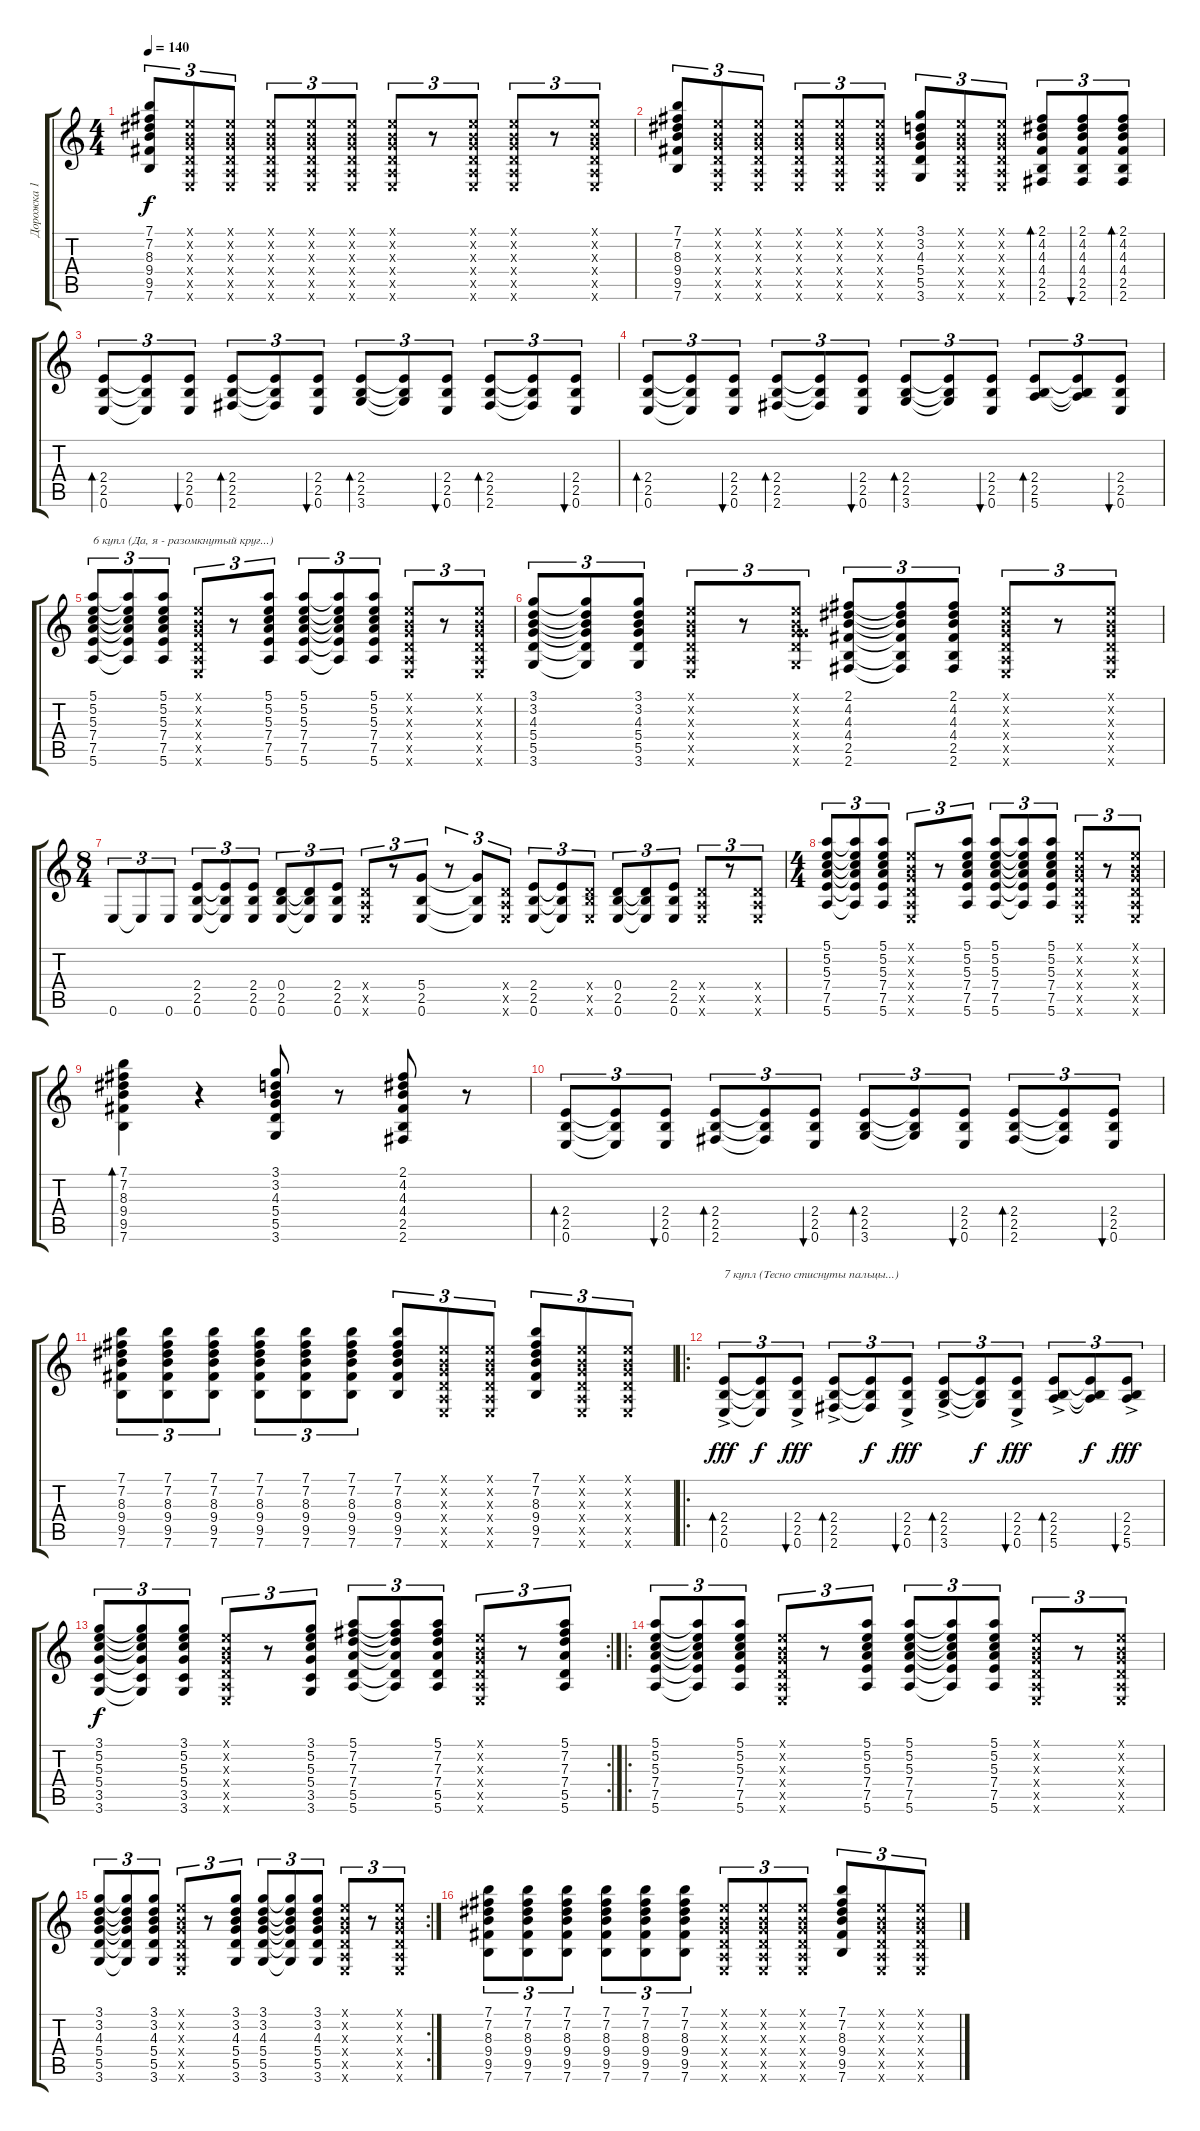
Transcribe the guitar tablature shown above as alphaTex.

\track ("Дорожка 1" "Дорожка 1") {instrument acousticguitarnylon}
\staff {score tabs}
\tuning (E4 B3 G3 D3 A2 E2) {hide}
\ts (4 4)
\tempo 140
\clef g2
\ks c
(7.1 7.2 8.3 9.4 9.5 7.6).8{tu (3 2) dy f} (0.1{x} 0.2{x} 0.3{x} 0.4{x} 0.5{x} 0.6{x}).8{tu (3 2)} (0.1{x} 0.2{x} 0.3{x} 0.4{x} 0.5{x} 0.6{x}).8{tu (3 2)} (0.1{x} 0.2{x} 0.3{x} 0.4{x} 0.5{x} 0.6{x}).8{tu (3 2)} (0.1{x} 0.2{x} 0.3{x} 0.4{x} 0.5{x} 0.6{x}).8{tu (3 2)} (0.1{x} 0.2{x} 0.3{x} 0.4{x} 0.5{x} 0.6{x}).8{tu (3 2)} (0.1{x} 0.2{x} 0.3{x} 0.4{x} 0.5{x} 0.6{x}).8{tu (3 2)} r.8{tu (3 2)} (0.1{x} 0.2{x} 0.3{x} 0.4{x} 0.5{x} 0.6{x}).8{tu (3 2)} (0.1{x} 0.2{x} 0.3{x} 0.4{x} 0.5{x} 0.6{x}).8{tu (3 2)} r.8{tu (3 2)} (0.1{x} 0.2{x} 0.3{x} 0.4{x} 0.5{x} 0.6{x}).8{tu (3 2)} |
(7.1 7.2 8.3 9.4 9.5 7.6).8{tu (3 2)} (0.1{x} 0.2{x} 0.3{x} 0.4{x} 0.5{x} 0.6{x}).8{tu (3 2)} (0.1{x} 0.2{x} 0.3{x} 0.4{x} 0.5{x} 0.6{x}).8{tu (3 2)} (0.1{x} 0.2{x} 0.3{x} 0.4{x} 0.5{x} 0.6{x}).8{tu (3 2)} (0.1{x} 0.2{x} 0.3{x} 0.4{x} 0.5{x} 0.6{x}).8{tu (3 2)} (0.1{x} 0.2{x} 0.3{x} 0.4{x} 0.5{x} 0.6{x}).8{tu (3 2)} (3.1 3.2 4.3 5.4 5.5 3.6).8{tu (3 2)} (0.1{x} 0.2{x} 0.3{x} 0.4{x} 0.5{x} 0.6{x}).8{tu (3 2)} (0.1{x} 0.2{x} 0.3{x} 0.4{x} 0.5{x} 0.6{x}).8{tu (3 2)} (2.1 4.2 4.3 4.4 2.5 2.6).8{tu (3 2) bd 60} (2.1 4.2 4.3 4.4 2.5 2.6).8{tu (3 2) bu 60} (2.1 4.2 4.3 4.4 2.5 2.6).8{tu (3 2) bd 60} |
(2.4 2.5 0.6).8{tu (3 2) bd 60} (2.4{t} 2.5{t} 0.6{t}).8{tu (3 2)} (2.4 2.5 0.6).8{tu (3 2) bu 60} (2.4 2.5 2.6).8{tu (3 2) bd 60} (2.4{t} 2.5{t} 2.6{t}).8{tu (3 2)} (2.4 2.5 0.6).8{tu (3 2) bu 60} (2.4 2.5 3.6).8{tu (3 2) bd 60} (2.4{t} 2.5{t} 3.6{t}).8{tu (3 2)} (2.4 2.5 0.6).8{tu (3 2) bu 60} (2.4 2.5 2.6).8{tu (3 2) bd 60} (2.4{t} 2.5{t} 2.6{t}).8{tu (3 2)} (2.4 2.5 0.6).8{tu (3 2) bu 60} |
(2.4 2.5 0.6).8{tu (3 2) bd 60} (2.4{t} 2.5{t} 0.6{t}).8{tu (3 2)} (2.4 2.5 0.6).8{tu (3 2) bu 60} (2.4 2.5 2.6).8{tu (3 2) bd 60} (2.4{t} 2.5{t} 2.6{t}).8{tu (3 2)} (2.4 2.5 0.6).8{tu (3 2) bu 60} (2.4 2.5 3.6).8{tu (3 2) bd 60} (2.4{t} 2.5{t} 3.6{t}).8{tu (3 2)} (2.4 2.5 0.6).8{tu (3 2) bu 60} (2.4 2.5 5.6).8{tu (3 2) bd 60} (2.4{t} 2.5{t} 5.6{t}).8{tu (3 2)} (2.4 2.5 0.6).8{tu (3 2) bu 60} |
(5.1 5.2 5.3 7.4 7.5 5.6).8{tu (3 2) txt "6 купл (Да, я - разомкнутый круг...)"} (5.1{t} 5.2{t} 5.3{t} 7.4{t} 7.5{t} 5.6{t}).8{tu (3 2)} (5.1 5.2 5.3 7.4 7.5 5.6).8{tu (3 2)} (0.1{x} 0.2{x} 0.3{x} 0.4{x} 0.5{x} 0.6{x}).8{tu (3 2)} r.8{tu (3 2)} (5.1 5.2 5.3 7.4 7.5 5.6).8{tu (3 2)} (5.1 5.2 5.3 7.4 7.5 5.6).8{tu (3 2)} (5.1{t} 5.2{t} 5.3{t} 7.4{t} 7.5{t} 5.6{t}).8{tu (3 2)} (5.1 5.2 5.3 7.4 7.5 5.6).8{tu (3 2)} (0.1{x} 0.2{x} 0.3{x} 0.4{x} 0.5{x} 0.6{x}).8{tu (3 2)} r.8{tu (3 2)} (0.1{x} 0.2{x} 0.3{x} 0.4{x} 0.5{x} 0.6{x}).8{tu (3 2)} |
(3.1 3.2 4.3 5.4 5.5 3.6).8{tu (3 2)} (3.1{t} 3.2{t} 4.3{t} 5.4{t} 5.5{t} 3.6{t}).8{tu (3 2)} (3.1 3.2 4.3 5.4 5.5 3.6).8{tu (3 2)} (0.1{x} 0.2{x} 0.3{x} 0.4{x} 0.5{x} 0.6{x}).8{tu (3 2)} r.8{tu (3 2)} (0.1{x} 0.2{x} 0.3{x} 5.4{x} 5.5{x} 3.6{x}).8{tu (3 2)} (2.1 4.2 4.3 4.4 2.5 2.6).8{tu (3 2)} (2.1{t} 4.2{t} 4.3{t} 4.4{t} 2.5{t} 2.6{t}).8{tu (3 2)} (2.1 4.2 4.3 4.4 2.5 2.6).8{tu (3 2)} (0.1{x} 0.2{x} 0.3{x} 0.4{x} 0.5{x} 0.6{x}).8{tu (3 2)} r.8{tu (3 2)} (0.1{x} 0.2{x} 0.3{x} 0.4{x} 0.5{x} 0.6{x}).8{tu (3 2)} |
\ts (8 4)
0.6.8{tu (3 2)} 0.6{t}.8{tu (3 2)} 0.6.8{tu (3 2)} (2.4 2.5 0.6).8{tu (3 2)} (2.4{t} 2.5{t} 0.6{t}).8{tu (3 2)} (2.4 2.5 0.6).8{tu (3 2)} (0.4 2.5 0.6).8{tu (3 2)} (0.4{t} 2.5{t} 0.6{t}).8{tu (3 2)} (2.4 2.5 0.6).8{tu (3 2)} (0.4{x} 0.5{x} 0.6{x}).8{tu (3 2)} r.8{tu (3 2)} (5.4 2.5 0.6).8{tu (3 2)} r.8{tu (3 2)} (5.4{t} 2.5{t} 0.6{t}).8{tu (3 2)} (0.4{x} 0.5{x} 0.6{x}).8{tu (3 2)} (2.4 2.5 0.6).8{tu (3 2)} (2.4{t} 2.5{t} 0.6{t}).8{tu (3 2)} (0.4{x} 2.5{x} 0.6{x}).8{tu (3 2)} (0.4 2.5 0.6).8{tu (3 2)} (0.4{t} 2.5{t} 0.6{t}).8{tu (3 2)} (2.4 2.5 0.6).8{tu (3 2)} (0.4{x} 0.5{x} 0.6{x}).8{tu (3 2)} r.8{tu (3 2)} (0.4{x} 0.5{x} 0.6{x}).8{tu (3 2)} |
\ts (4 4)
(5.1 5.2 5.3 7.4 7.5 5.6).8{tu (3 2)} (5.1{t} 5.2{t} 5.3{t} 7.4{t} 7.5{t} 5.6{t}).8{tu (3 2)} (5.1 5.2 5.3 7.4 7.5 5.6).8{tu (3 2)} (0.1{x} 0.2{x} 0.3{x} 0.4{x} 0.5{x} 0.6{x}).8{tu (3 2)} r.8{tu (3 2)} (5.1 5.2 5.3 7.4 7.5 5.6).8{tu (3 2)} (5.1 5.2 5.3 7.4 7.5 5.6).8{tu (3 2)} (5.1{t} 5.2{t} 5.3{t} 7.4{t} 7.5{t} 5.6{t}).8{tu (3 2)} (5.1 5.2 5.3 7.4 7.5 5.6).8{tu (3 2)} (0.1{x} 0.2{x} 0.3{x} 0.4{x} 0.5{x} 0.6{x}).8{tu (3 2)} r.8{tu (3 2)} (0.1{x} 0.2{x} 0.3{x} 0.4{x} 0.5{x} 0.6{x}).8{tu (3 2)} |
(7.1 7.2 8.3 9.4 9.5 7.6).4{bd 60} r.4 (3.1 3.2 4.3 5.4 5.5 3.6).8 r.8 (2.1 4.2 4.3 4.4 2.5 2.6).8 r.8 |
(2.4 2.5 0.6).8{tu (3 2) bd 60} (2.4{t} 2.5{t} 0.6{t}).8{tu (3 2)} (2.4 2.5 0.6).8{tu (3 2) bu 60} (2.4 2.5 2.6).8{tu (3 2) bd 60} (2.4{t} 2.5{t} 2.6{t}).8{tu (3 2)} (2.4 2.5 0.6).8{tu (3 2) bu 60} (2.4 2.5 3.6).8{tu (3 2) bd 60} (2.4{t} 2.5{t} 3.6{t}).8{tu (3 2)} (2.4 2.5 0.6).8{tu (3 2) bu 60} (2.4 2.5 2.6).8{tu (3 2) bd 60} (2.4{t} 2.5{t} 2.6{t}).8{tu (3 2)} (2.4 2.5 0.6).8{tu (3 2) bu 60} |
(7.1 7.2 8.3 9.4 9.5 7.6).8{tu (3 2)} (7.1 7.2 8.3 9.4 9.5 7.6).8{tu (3 2)} (7.1 7.2 8.3 9.4 9.5 7.6).8{tu (3 2)} (7.1 7.2 8.3 9.4 9.5 7.6).8{tu (3 2)} (7.1 7.2 8.3 9.4 9.5 7.6).8{tu (3 2)} (7.1 7.2 8.3 9.4 9.5 7.6).8{tu (3 2)} (7.1 7.2 8.3 9.4 9.5 7.6).8{tu (3 2)} (0.1{x} 0.2{x} 0.3{x} 0.4{x} 0.5{x} 0.6{x}).8{tu (3 2)} (0.1{x} 0.2{x} 0.3{x} 0.4{x} 0.5{x} 0.6{x}).8{tu (3 2)} (7.1 7.2 8.3 9.4 9.5 7.6).8{tu (3 2)} (0.1{x} 0.2{x} 0.3{x} 0.4{x} 0.5{x} 0.6{x}).8{tu (3 2)} (0.1{x} 0.2{x} 0.3{x} 0.4{x} 0.5{x} 0.6{x}).8{tu (3 2)} |
\ro
(2.4 2.5 0.6{ac}).8{tu (3 2) bd 60 txt "7 купл (Тесно стиснуты пальцы...)" dy fff} (2.4{t} 2.5{t} 0.6{t}).8{tu (3 2) dy f} (2.4 2.5 0.6{ac}).8{tu (3 2) bu 60 dy fff} (2.4 2.5 2.6{ac}).8{tu (3 2) bd 60} (2.4{t} 2.5{t} 2.6{t}).8{tu (3 2) dy f} (2.4 2.5 0.6{ac}).8{tu (3 2) bu 60 dy fff} (2.4 2.5 3.6{ac}).8{tu (3 2) bd 60} (2.4{t} 2.5{t} 3.6{t}).8{tu (3 2) dy f} (2.4 2.5 0.6{ac}).8{tu (3 2) bu 60 dy fff} (2.4 2.5 5.6{ac}).8{tu (3 2) bd 60} (2.4{t} 2.5{t} 5.6{t}).8{tu (3 2) dy f} (2.4 2.5 5.6{ac}).8{tu (3 2) bu 60 dy fff} |
\rc 2
(3.1 5.2 5.3 5.4 3.5 3.6).8{tu (3 2) dy f} (3.1{t} 5.2{t} 5.3{t} 5.4{t} 3.5{t} 3.6{t}).8{tu (3 2)} (3.1 5.2 5.3 5.4 3.5 3.6).8{tu (3 2)} (0.1{x} 0.2{x} 0.3{x} 0.4{x} 0.5{x} 0.6{x}).8{tu (3 2)} r.8{tu (3 2)} (3.1 5.2 5.3 5.4 3.5 3.6).8{tu (3 2)} (5.1 7.2 7.3 7.4 5.5 5.6).8{tu (3 2)} (5.1{t} 7.2{t} 7.3{t} 7.4{t} 5.5{t} 5.6{t}).8{tu (3 2)} (5.1 7.2 7.3 7.4 5.5 5.6).8{tu (3 2)} (0.1{x} 0.2{x} 0.3{x} 0.4{x} 0.5{x} 0.6{x}).8{tu (3 2)} r.8{tu (3 2)} (5.1 7.2 7.3 7.4 5.5 5.6).8{tu (3 2)} |
\ro
(5.1 5.2 5.3 7.4 7.5 5.6).8{tu (3 2)} (5.1{t} 5.2{t} 5.3{t} 7.4{t} 7.5{t} 5.6{t}).8{tu (3 2)} (5.1 5.2 5.3 7.4 7.5 5.6).8{tu (3 2)} (0.1{x} 0.2{x} 0.3{x} 0.4{x} 0.5{x} 0.6{x}).8{tu (3 2)} r.8{tu (3 2)} (5.1 5.2 5.3 7.4 7.5 5.6).8{tu (3 2)} (5.1 5.2 5.3 7.4 7.5 5.6).8{tu (3 2)} (5.1{t} 5.2{t} 5.3{t} 7.4{t} 7.5{t} 5.6{t}).8{tu (3 2)} (5.1 5.2 5.3 7.4 7.5 5.6).8{tu (3 2)} (0.1{x} 0.2{x} 0.3{x} 0.4{x} 0.5{x} 0.6{x}).8{tu (3 2)} r.8{tu (3 2)} (0.1{x} 0.2{x} 0.3{x} 0.4{x} 0.5{x} 0.6{x}).8{tu (3 2)} |
\rc 2
(3.1 3.2 4.3 5.4 5.5 3.6).8{tu (3 2)} (3.1{t} 3.2{t} 4.3{t} 5.4{t} 5.5{t} 3.6{t}).8{tu (3 2)} (3.1 3.2 4.3 5.4 5.5 3.6).8{tu (3 2)} (0.1{x} 0.2{x} 0.3{x} 0.4{x} 0.5{x} 0.6{x}).8{tu (3 2)} r.8{tu (3 2)} (3.1 3.2 4.3 5.4 5.5 3.6).8{tu (3 2)} (3.1 3.2 4.3 5.4 5.5 3.6).8{tu (3 2)} (3.1{t} 3.2{t} 4.3{t} 5.4{t} 5.5{t} 3.6{t}).8{tu (3 2)} (3.1 3.2 4.3 5.4 5.5 3.6).8{tu (3 2)} (0.1{x} 0.2{x} 0.3{x} 0.4{x} 0.5{x} 0.6{x}).8{tu (3 2)} r.8{tu (3 2)} (0.1{x} 0.2{x} 0.3{x} 0.4{x} 0.5{x} 0.6{x}).8{tu (3 2)} |
(7.1 7.2 8.3 9.4 9.5 7.6).8{tu (3 2)} (7.1 7.2 8.3 9.4 9.5 7.6).8{tu (3 2)} (7.1 7.2 8.3 9.4 9.5 7.6).8{tu (3 2)} (7.1 7.2 8.3 9.4 9.5 7.6).8{tu (3 2)} (7.1 7.2 8.3 9.4 9.5 7.6).8{tu (3 2)} (7.1 7.2 8.3 9.4 9.5 7.6).8{tu (3 2)} (0.1{x} 0.2{x} 0.3{x} 0.4{x} 0.5{x} 0.6{x}).8{tu (3 2)} (0.1{x} 0.2{x} 0.3{x} 0.4{x} 0.5{x} 0.6{x}).8{tu (3 2)} (0.1{x} 0.2{x} 0.3{x} 0.4{x} 0.5{x} 0.6{x}).8{tu (3 2)} (7.1 7.2 8.3 9.4 9.5 7.6).8{tu (3 2)} (0.1{x} 0.2{x} 0.3{x} 0.4{x} 0.5{x} 0.6{x}).8{tu (3 2)} (0.1{x} 0.2{x} 0.3{x} 0.4{x} 0.5{x} 0.6{x}).8{tu (3 2)}
